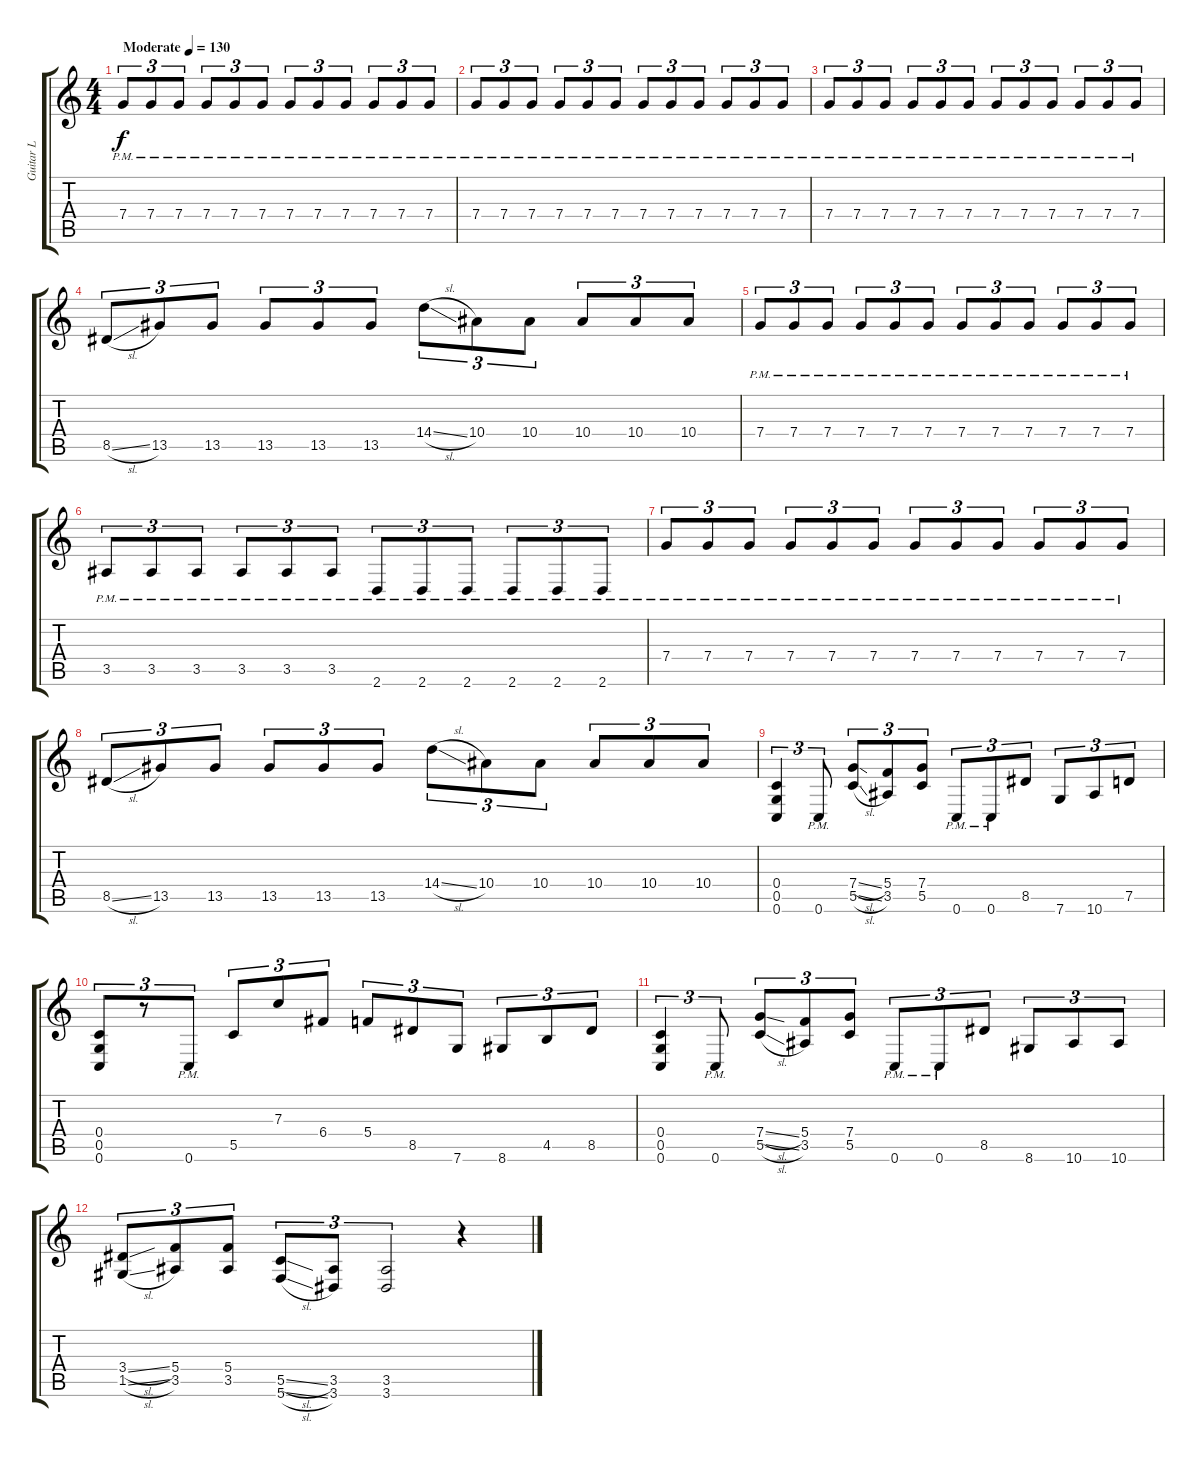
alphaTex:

\track ("Guitar L" "Guitar L") {instrument overdrivenguitar}
\staff {score tabs}
\tuning (D4 A3 F3 C3 G2 C2) {hide}
\ts (4 4)
\tempo (130 "Moderate")
\clef g2
\ks c
7.4{pm}.8{tu (3 2) dy f instrument overdrivenguitar} 7.4{pm}.8{tu (3 2)} 7.4{pm}.8{tu (3 2)} 7.4{pm}.8{tu (3 2)} 7.4{pm}.8{tu (3 2)} 7.4{pm}.8{tu (3 2)} 7.4{pm}.8{tu (3 2)} 7.4{pm}.8{tu (3 2)} 7.4{pm}.8{tu (3 2)} 7.4{pm}.8{tu (3 2)} 7.4{pm}.8{tu (3 2)} 7.4{pm}.8{tu (3 2)} |
7.4{pm}.8{tu (3 2)} 7.4{pm}.8{tu (3 2)} 7.4{pm}.8{tu (3 2)} 7.4{pm}.8{tu (3 2)} 7.4{pm}.8{tu (3 2)} 7.4{pm}.8{tu (3 2)} 7.4{pm}.8{tu (3 2)} 7.4{pm}.8{tu (3 2)} 7.4{pm}.8{tu (3 2)} 7.4{pm}.8{tu (3 2)} 7.4{pm}.8{tu (3 2)} 7.4{pm}.8{tu (3 2)} |
7.4{pm}.8{tu (3 2)} 7.4{pm}.8{tu (3 2)} 7.4{pm}.8{tu (3 2)} 7.4{pm}.8{tu (3 2)} 7.4{pm}.8{tu (3 2)} 7.4{pm}.8{tu (3 2)} 7.4{pm}.8{tu (3 2)} 7.4{pm}.8{tu (3 2)} 7.4{pm}.8{tu (3 2)} 7.4{pm}.8{tu (3 2)} 7.4{pm}.8{tu (3 2)} 7.4{pm}.8{tu (3 2)} |
8.5{sl}.8{tu (3 2)} 13.5.8{tu (3 2)} 13.5.8{tu (3 2)} 13.5.8{tu (3 2)} 13.5.8{tu (3 2)} 13.5.8{tu (3 2)} 14.4{sl}.8{tu (3 2)} 10.4.8{tu (3 2)} 10.4.8{tu (3 2)} 10.4.8{tu (3 2)} 10.4.8{tu (3 2)} 10.4.8{tu (3 2)} |
7.4{pm}.8{tu (3 2)} 7.4{pm}.8{tu (3 2)} 7.4{pm}.8{tu (3 2)} 7.4{pm}.8{tu (3 2)} 7.4{pm}.8{tu (3 2)} 7.4{pm}.8{tu (3 2)} 7.4{pm}.8{tu (3 2)} 7.4{pm}.8{tu (3 2)} 7.4{pm}.8{tu (3 2)} 7.4{pm}.8{tu (3 2)} 7.4{pm}.8{tu (3 2)} 7.4{pm}.8{tu (3 2)} |
3.5{pm}.8{tu (3 2)} 3.5{pm}.8{tu (3 2)} 3.5{pm}.8{tu (3 2)} 3.5{pm}.8{tu (3 2)} 3.5{pm}.8{tu (3 2)} 3.5{pm}.8{tu (3 2)} 2.6{pm}.8{tu (3 2)} 2.6{pm}.8{tu (3 2)} 2.6{pm}.8{tu (3 2)} 2.6{pm}.8{tu (3 2)} 2.6{pm}.8{tu (3 2)} 2.6{pm}.8{tu (3 2)} |
7.4{pm}.8{tu (3 2)} 7.4{pm}.8{tu (3 2)} 7.4{pm}.8{tu (3 2)} 7.4{pm}.8{tu (3 2)} 7.4{pm}.8{tu (3 2)} 7.4{pm}.8{tu (3 2)} 7.4{pm}.8{tu (3 2)} 7.4{pm}.8{tu (3 2)} 7.4{pm}.8{tu (3 2)} 7.4{pm}.8{tu (3 2)} 7.4{pm}.8{tu (3 2)} 7.4{pm}.8{tu (3 2)} |
8.5{sl}.8{tu (3 2)} 13.5.8{tu (3 2)} 13.5.8{tu (3 2)} 13.5.8{tu (3 2)} 13.5.8{tu (3 2)} 13.5.8{tu (3 2)} 14.4{sl}.8{tu (3 2)} 10.4.8{tu (3 2)} 10.4.8{tu (3 2)} 10.4.8{tu (3 2)} 10.4.8{tu (3 2)} 10.4.8{tu (3 2)} |
(0.4 0.5 0.6).4{tu (3 2)} 0.6{pm}.8{tu (3 2)} (7.4{sl} 5.5{sl}).8{tu (3 2)} (5.4 3.5).8{tu (3 2)} (7.4 5.5).8{tu (3 2)} 0.6{pm}.8{tu (3 2)} 0.6{pm}.8{tu (3 2)} 8.5.8{tu (3 2)} 7.6.8{tu (3 2)} 10.6.8{tu (3 2)} 7.5.8{tu (3 2)} |
(0.4 0.5 0.6).8{tu (3 2)} r.8{tu (3 2)} 0.6{pm}.8{tu (3 2)} 5.5.8{tu (3 2)} 7.3.8{tu (3 2)} 6.4.8{tu (3 2)} 5.4.8{tu (3 2)} 8.5.8{tu (3 2)} 7.6.8{tu (3 2)} 8.6.8{tu (3 2)} 4.5.8{tu (3 2)} 8.5.8{tu (3 2)} |
(0.4 0.5 0.6).4{tu (3 2)} 0.6{pm}.8{tu (3 2)} (7.4{sl} 5.5{sl}).8{tu (3 2)} (5.4 3.5).8{tu (3 2)} (7.4 5.5).8{tu (3 2)} 0.6{pm}.8{tu (3 2)} 0.6{pm}.8{tu (3 2)} 8.5.8{tu (3 2)} 8.6.8{tu (3 2)} 10.6.8{tu (3 2)} 10.6.8{tu (3 2)} |
(3.4{sl} 1.5{sl}).8{tu (3 2)} (5.4 3.5).8{tu (3 2)} (5.4 3.5).8{tu (3 2)} (5.5{sl} 5.6{sl}).8{tu (3 2)} (3.5 3.6).8{tu (3 2)} (3.5 3.6).2{tu (3 2)} r.4
